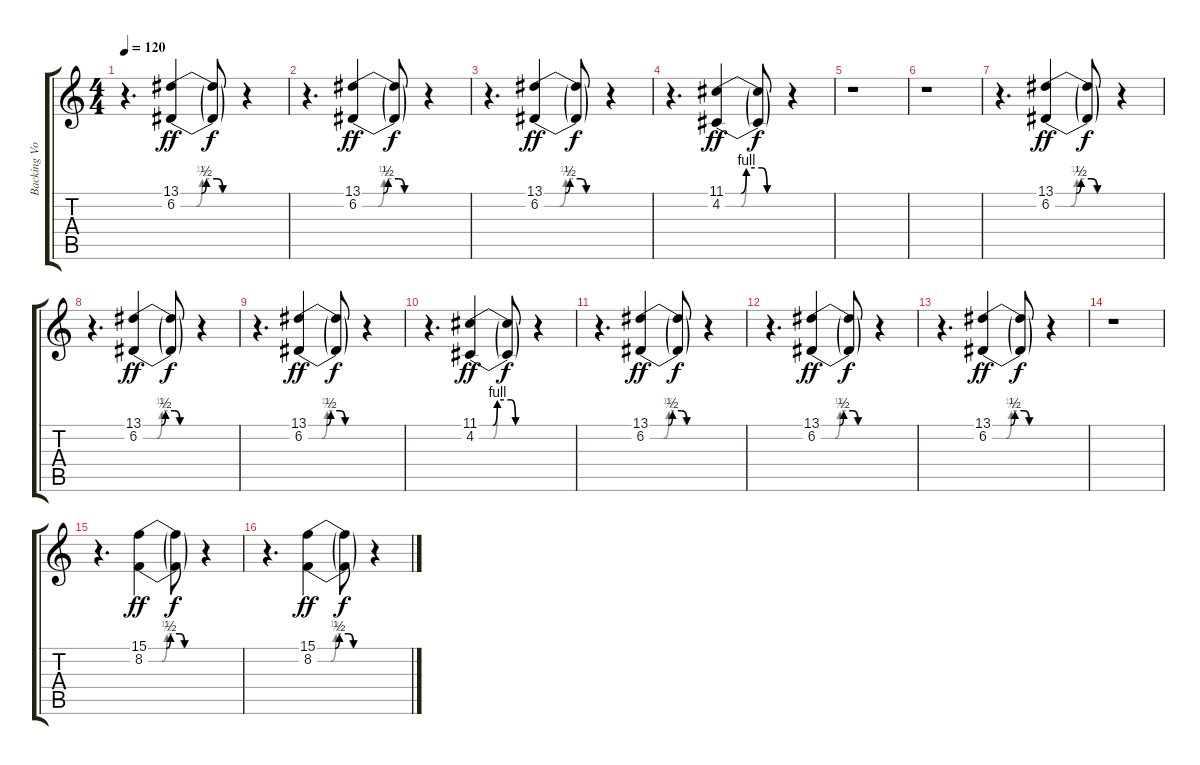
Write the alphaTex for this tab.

\track ("Backing Vocals" "Backing Vo") {instrument choiraahs}
\staff {score tabs}
\tuning (D4 A3 F3 C3 G2 C2) {hide}
\ts (4 4)
\tempo 120
\clef g2
\ks c
r.4{d dy f} (13.1{be (custom 0 0 20 0 25 2 35 2 41 0 60 0)} 6.2{be (custom 0 0 15 0 21 2 35 2 40 0 60 0)}).4{dy ff} (13.1{t} 6.2{t}).8{dy f} r.4 |
r.4{d} (13.1{be (custom 0 0 20 0 25 2 35 2 41 0 60 0)} 6.2{be (custom 0 0 15 0 21 2 35 2 40 0 60 0)}).4{dy ff} (13.1{t} 6.2{t}).8{dy f} r.4 |
r.4{d} (13.1{be (custom 0 0 20 0 25 2 35 2 41 0 60 0)} 6.2{be (custom 0 0 15 0 21 2 35 2 40 0 60 0)}).4{dy ff} (13.1{t} 6.2{t}).8{dy f} r.4 |
r.4{d} (11.1{be (custom 0 0 15 0 20 4 35 4 40 0 60 0)} 4.2{be (custom 0 0 15 0 20 4 35 4 40 0 60 0)}).4{dy ff} (11.1{t} 4.2{t}).8{dy f} r.4 |
r.1 |
r.1 |
r.4{d volume 11} (13.1{be (custom 0 0 20 0 25 2 35 2 41 0 60 0)} 6.2{be (custom 0 0 15 0 21 2 35 2 40 0 60 0)}).4{dy ff} (13.1{t} 6.2{t}).8{dy f} r.4 |
r.4{d} (13.1{be (custom 0 0 20 0 25 2 35 2 41 0 60 0)} 6.2{be (custom 0 0 15 0 21 2 35 2 40 0 60 0)}).4{dy ff} (13.1{t} 6.2{t}).8{dy f} r.4 |
r.4{d} (13.1{be (custom 0 0 20 0 25 2 35 2 41 0 60 0)} 6.2{be (custom 0 0 15 0 21 2 35 2 40 0 60 0)}).4{dy ff} (13.1{t} 6.2{t}).8{dy f} r.4 |
r.4{d} (11.1{be (custom 0 0 15 0 20 4 35 4 40 0 60 0)} 4.2{be (custom 0 0 15 0 20 4 35 4 40 0 60 0)}).4{dy ff} (11.1{t} 4.2{t}).8{dy f} r.4 |
r.4{d} (13.1{be (custom 0 0 20 0 25 2 35 2 41 0 60 0)} 6.2{be (custom 0 0 15 0 21 2 35 2 40 0 60 0)}).4{dy ff} (13.1{t} 6.2{t}).8{dy f} r.4 |
r.4{d} (13.1{be (custom 0 0 20 0 25 2 35 2 41 0 60 0)} 6.2{be (custom 0 0 15 0 21 2 35 2 40 0 60 0)}).4{dy ff} (13.1{t} 6.2{t}).8{dy f} r.4 |
r.4{d} (13.1{be (custom 0 0 20 0 25 2 35 2 41 0 60 0)} 6.2{be (custom 0 0 15 0 21 2 35 2 40 0 60 0)}).4{dy ff} (13.1{t} 6.2{t}).8{dy f} r.4 |
r.1 |
r.4{d volume 12} (15.1{be (custom 0 0 20 0 25 2 35 2 41 0 60 0)} 8.2{be (custom 0 0 15 0 21 2 35 2 40 0 60 0)}).4{dy ff} (15.1{t} 8.2{t}).8{dy f} r.4 |
r.4{d} (15.1{be (custom 0 0 20 0 25 2 35 2 41 0 60 0)} 8.2{be (custom 0 0 15 0 21 2 35 2 40 0 60 0)}).4{dy ff} (15.1{t} 8.2{t}).8{dy f} r.4
